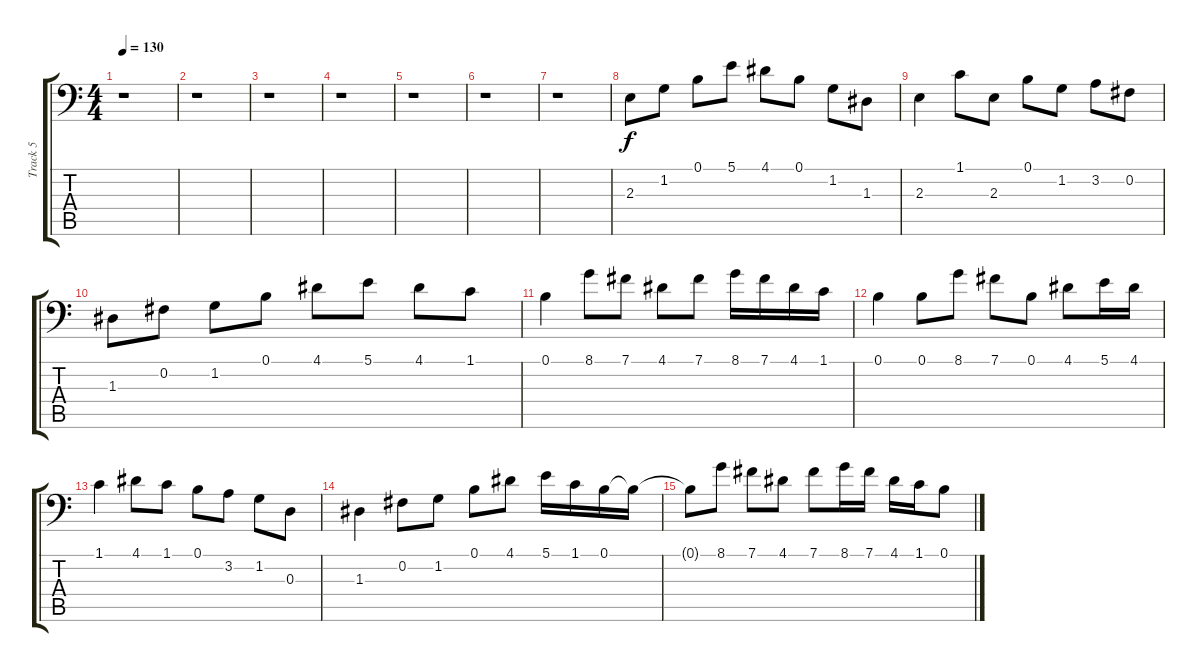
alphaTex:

\track ("Track 5" "Track 5") {instrument fx7echoes}
\staff {score tabs}
\tuning (B3 Gb3 D3 A2 E2 A1) {hide}
\ts (4 4)
\tempo 130
\clef f4
\ks c
r.1{dy f} |
r.1 |
r.1 |
r.1 |
r.1 |
r.1 |
r.1 |
2.3.8 1.2.8 0.1.8 5.1.8 4.1.8 0.1.8 1.2.8 1.3.8 |
2.3.4 1.1.8 2.3.8 0.1.8 1.2.8 3.2.8 0.2.8 |
1.3.8 0.2.8 1.2.8 0.1.8 4.1.8 5.1.8 4.1.8 1.1.8 |
0.1.4 8.1.8 7.1.8 4.1.8 7.1.8 8.1.16 7.1.16 4.1.16 1.1.16 |
0.1.4 0.1.8 8.1.8 7.1.8 0.1.8 4.1.8 5.1.16 4.1.16 |
1.1.4 4.1.8 1.1.8 0.1.8 3.2.8 1.2.8 0.3.8 |
1.3.4 0.2.8 1.2.8 0.1.8 4.1.8 5.1.16 1.1.16 0.1.16 0.1{t}.16 |
0.1{t}.8 8.1.8 7.1.8 4.1.8 7.1.8 8.1.16 7.1.16 4.1.16 1.1.16 0.1.8
